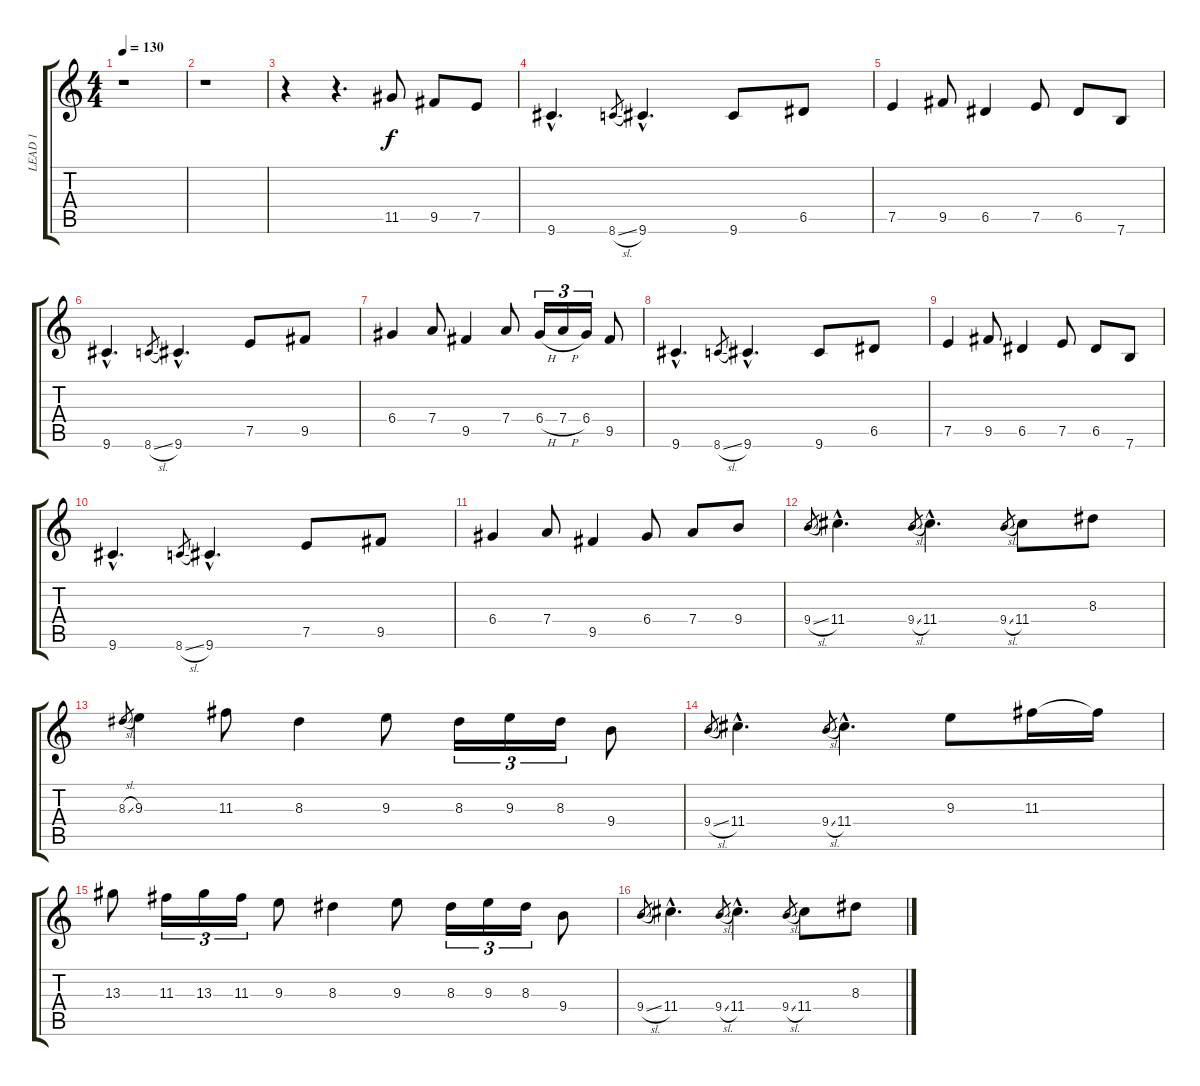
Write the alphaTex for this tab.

\track ("LEAD 1" "LEAD 1") {instrument distortionguitar}
\staff {score tabs}
\tuning (E4 B3 G3 D3 A2 E2) {hide}
\ts (4 4)
\tempo 130
\clef g2
\ks c
r.1{dy f} |
r.1 |
r.4 r.4{d} 11.5.8{volume 16} 9.5.8 7.5.8 |
9.6{hac}.4{d} 8.6{sl}.8{gr} 9.6{hac}.4{d} 9.6.8 6.5.8 |
7.5.4 9.5.8 6.5.4 7.5.8 6.5.8 7.6.8 |
9.6{hac}.4{d} 8.6{sl}.8{gr} 9.6{hac}.4{d} 7.5.8 9.5.8 |
6.4.4 7.4.8 9.5.4 7.4.8 6.4{h}.16{tu (3 2)} 7.4{h}.16{tu (3 2)} 6.4.16{tu (3 2)} 9.5.8 |
9.6{hac}.4{d} 8.6{sl}.8{gr} 9.6{hac}.4{d} 9.6.8 6.5.8 |
7.5.4 9.5.8 6.5.4 7.5.8 6.5.8 7.6.8 |
9.6{hac}.4{d} 8.6{sl}.8{gr} 9.6{hac}.4{d} 7.5.8 9.5.8 |
6.4.4 7.4.8 9.5.4 6.4.8 7.4.8 9.4.8 |
9.4{sl}.8{gr} 11.4{hac}.4{d} 9.4{sl}.8{gr} 11.4{hac}.4{d} 9.4{sl}.8{gr} 11.4.8 8.3.8 |
8.3{sl}.8{gr} 9.3.4 11.3.8 8.3.4 9.3.8 8.3.16{tu (3 2)} 9.3.16{tu (3 2)} 8.3.16{tu (3 2)} 9.4.8 |
9.4{sl}.8{gr} 11.4{hac}.4{d} 9.4{sl}.8{gr} 11.4{hac}.4{d} 9.3.8 11.3.16 11.3{t}.16 |
13.3.8 11.3.16{tu (3 2)} 13.3.16{tu (3 2)} 11.3.16{tu (3 2)} 9.3.8 8.3.4 9.3.8 8.3.16{tu (3 2)} 9.3.16{tu (3 2)} 8.3.16{tu (3 2)} 9.4.8 |
9.4{sl}.8{gr} 11.4{hac}.4{d} 9.4{sl}.8{gr} 11.4{hac}.4{d} 9.4{sl}.8{gr} 11.4.8 8.3.8
